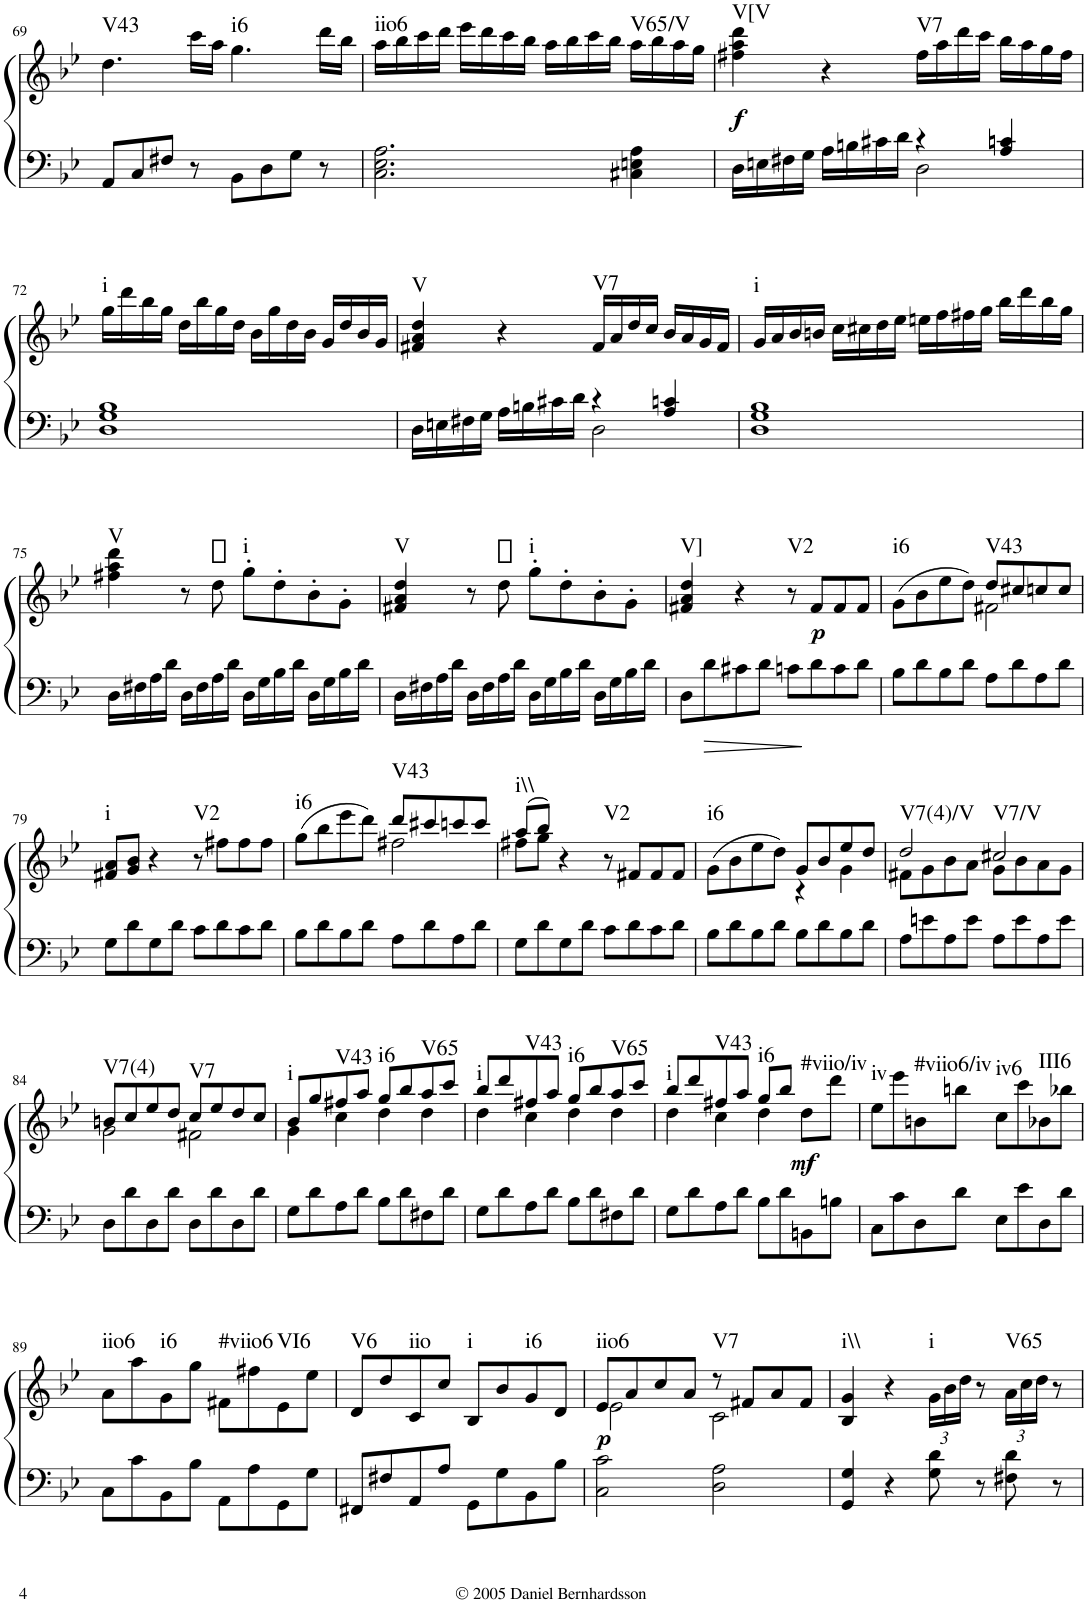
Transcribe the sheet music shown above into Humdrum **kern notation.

**kern	**kern	**dynam	**harte
*part1	*part1	*part1	*part1
*staff2	*staff1	*staff1/2	*
*I"Piano	*	*	*
*I'Pno.	*	*	*
!!LO:PB:g=z
*clefF4	*clefG2	*	*
*k[b-e-]	*k[b-e-]	*	*
*B-:	*B-:	*	*
*M4/4	*M4/4	*	*
*met(c)	*met(c)	*	*
=69	=69	=69	=69
!	!	!	!LO:H:kt=V43
8AA/L	4.dd\	.	N
8C/	.	.	.
8F#X/J	.	.	.
8r	16ccc\LL	.	.
.	16aa\JJ	.	.
!	!	!	!LO:H:kt=i6
8BB-\L	4.gg\	.	N
8D\	.	.	.
8G\J	.	.	.
8r	16ddd\LL	.	.
.	16bb-\JJ	.	.
=70	=70	=70	=70
!	!	!	!LO:H:kt=iio6
2.C\ 2.E-\ 2.A\	16aa\LL	.	N
.	16bb-\	.	.
.	16ccc\	.	.
.	16ddd\JJ	.	.
.	16eee-\LL	.	.
.	16ddd\	.	.
.	16ccc\	.	.
.	16bb-\JJ	.	.
.	16aa\LL	.	.
.	16bb-\	.	.
.	16ccc\	.	.
.	16bb-\JJ	.	.
!	!	!	!LO:H:kt=V65/V
4C#X\ 4En\ 4A\	16aa\LL	.	N
.	16bb-\	.	.
.	16aa\	.	.
.	16gg\JJ	.	.
=71	=71	=71	=71
*^	*	*	*
!	!	!	!LO:DY:b	!LO:H:kt=V[V
16D\LL	2ryy	4ff#X\ 4aa\ 4ddd\	f	N
16En\	.	.	.	.
16F#X\	.	.	.	.
16G\JJ	.	.	.	.
16A\LL	.	4r	.	.
16Bn\	.	.	.	.
16c#X\	.	.	.	.
16d\JJ	.	.	.	.
!	!	!	!	!LO:H:kt=V7
4r	2D\	16ff#\LL	.	N
.	.	16aa\	.	.
.	.	16ddd\	.	.
.	.	16ccc\JJ	.	.
4A/ 4cn/	.	16bb-\LL	.	.
.	.	16aa\	.	.
.	.	16gg\	.	.
.	.	16ff#\JJ	.	.
*v	*v	*	*	*
!!LO:LB:g=z
=72	=72	=72	=72
!	!	!	!LO:H:kt=i
1D 1G 1B-	16gg\LL	.	N
.	16ddd\	.	.
.	16bb-\	.	.
.	16gg\JJ	.	.
.	16dd\LL	.	.
.	16bb-\	.	.
.	16gg\	.	.
.	16dd\JJ	.	.
.	16b-\LL	.	.
.	16gg\	.	.
.	16dd\	.	.
.	16b-\JJ	.	.
.	16g/LL	.	.
.	16dd/	.	.
.	16b-/	.	.
.	16g/JJ	.	.
=73	=73	=73	=73
*^	*	*	*
!	!	!	!	!LO:H:kt=V
16D\LL	2ryy	4f#X/ 4a/ 4dd/	.	N
16En\	.	.	.	.
16F#X\	.	.	.	.
16G\JJ	.	.	.	.
16A\LL	.	4r	.	.
16Bn\	.	.	.	.
16c#X\	.	.	.	.
16d\JJ	.	.	.	.
!	!	!	!	!LO:H:kt=V7
4r	2D\	16f#/LL	.	N
.	.	16a/	.	.
.	.	16dd/	.	.
.	.	16cc/JJ	.	.
4A/ 4cn/	.	16b-/LL	.	.
.	.	16a/	.	.
.	.	16g/	.	.
.	.	16f#/JJ	.	.
*v	*v	*	*	*
=74	=74	=74	=74
!	!	!	!LO:H:kt=i
1D 1G 1B-	16g/LL	.	N
.	16a/	.	.
.	16b-/	.	.
.	16bn/JJ	.	.
.	16cc\LL	.	.
.	16cc#X\	.	.
.	16dd\	.	.
.	16ee-\JJ	.	.
.	16een\LL	.	.
.	16ff\	.	.
.	16ff#X\	.	.
.	16gg\JJ	.	.
.	16bb-\LL	.	.
.	16ddd\	.	.
.	16bb-\	.	.
.	16gg\JJ	.	.
!!LO:LB:g=z
=75	=75	=75	=75
!	!	!	!LO:H:kt=V
16D\LL	4ff#X\ 4aa\ 4ddd\	.	N
16F#X\	.	.	.
16A\	.	.	.
16d\JJ	.	.	.
16D\LL	8r	.	.
16F#\	.	.	.
16A\	8dd\	.	.
16d\JJ	.	.	.
!	!	!	!LO:H:kt=i
16D\LL	8gg'\L	.	N
16G\	.	.	.
16B-\	8dd'\	.	.
16d\JJ	.	.	.
16D\LL	8b-'\	.	.
16G\	.	.	.
16B-\	8g'\J	.	.
16d\JJ	.	.	.
=76	=76	=76	=76
!	!	!	!LO:H:kt=V
16D\LL	4f#X/ 4a/ 4dd/	.	N
16F#X\	.	.	.
16A\	.	.	.
16d\JJ	.	.	.
16D\LL	8r	.	.
16F#\	.	.	.
16A\	8dd\	.	.
16d\JJ	.	.	.
!	!	!	!LO:H:kt=i
16D\LL	8gg'\L	.	N
16G\	.	.	.
16B-\	8dd'\	.	.
16d\JJ	.	.	.
16D\LL	8b-'\	.	.
16G\	.	.	.
16B-\	8g'\J	.	.
16d\JJ	.	.	.
=77	=77	=77	=77
!	!	!	!LO:H:kt=V]
8D\L	4f#X/ 4a/ 4dd/	.	N
8d\	.	.	.
8c#X\	4r	.	.
8d\J	.	.	.
!	!	!	!LO:H:kt=V2
8cn\L	8r	.	N
!	!	!LO:DY:b	!
8d\	8f#/L	p	.
8c\	8f#/	.	.
8d\J	8f#/J	.	.
=78	=78	=78	=78
*	*^	*	*
!	!	!	!	!LO:H:kt=i6
8B-\L	(8g\L	2ryy	.	N
8d\	8b-\	.	.	.
8B-\	8ee-\	.	.	.
8d\J	8dd\J)	.	.	.
!	!	!	!	!LO:H:kt=V43
8A\L	8dd/L	2f#X\	.	N
8d\	8cc#X/	.	.	.
8A\	8ccn/	.	.	.
8d\J	8cc/J	.	.	.
*	*v	*v	*	*
!!LO:LB:g=z
=79	=79	=79	=79
!	!	!	!LO:H:kt=i
8G\L	8f#X/ 8a/L	.	N
8d\	8g/ 8b-/J	.	.
8G\	4r	.	.
8d\J	.	.	.
!	!	!	!LO:H:kt=V2
8c\L	8r	.	N
8d\	8ff#X\L	.	.
8c\	8ff#\	.	.
8d\J	8ff#\J	.	.
=80	=80	=80	=80
*	*^	*	*
!	!	!	!	!LO:H:kt=i6
8B-\L	(8gg\L	2ryy	.	N
8d\	8bb-\	.	.	.
8B-\	8eee-\	.	.	.
8d\J	8ddd\J)	.	.	.
!	!	!	!	!LO:H:kt=V43
8A\L	8ddd/L	2ff#X\	.	N
8d\	8ccc#X/	.	.	.
8A\	8cccn/	.	.	.
8d\J	8ccc/J	.	.	.
=81	=81	=81	=81	=81
!	!	!	!	!LO:H:kt=i\\
8G\L	(8aa/L	8ff#X\L	.	N
8d\	8bb-/J)	8gg\J	.	.
8G\	4r	4ryy	.	.
8d\J	.	.	.	.
!	!	!	!	!LO:H:kt=V2
8c\L	8r	2ryy	.	N
8d\	8f#X/L	.	.	.
8c\	8f#/	.	.	.
8d\J	8f#/J	.	.	.
=82	=82	=82	=82	=82
!	!	!	!	!LO:H:kt=i6
8B-\L	(8g\L	2ryy	.	N
8d\	8b-\	.	.	.
8B-\	8ee-\	.	.	.
8d\J	8dd\J)	.	.	.
8B-\L	8g/L	4r	.	.
8d\	8b-/	.	.	.
8B-\	8ee-/	4g\	.	.
8d\J	8dd/J	.	.	.
=83	=83	=83	=83	=83
!	!	!	!	!LO:H:kt=V7(4)/V
8A\L	2dd/	8f#X\L	.	N
8en\	.	8g\	.	.
8A\	.	8b-\	.	.
8e\J	.	8a\J	.	.
!	!	!	!	!LO:H:kt=V7/V
8A\L	2cc#X/	8g\L	.	N
8e\	.	8b-\	.	.
8A\	.	8a\	.	.
8e\J	.	8g\J	.	.
!!LO:LB:g=z	!!
=84	=84	=84	=84	=84
!	!	!	!	!LO:H:kt=V7(4)
8D\L	8bn/L	2g\	.	N
8d\	8cc/	.	.	.
8D\	8ee-/	.	.	.
8d\J	8dd/J	.	.	.
!	!	!	!	!LO:H:kt=V7
8D\L	8cc/L	2f#X\	.	N
8d\	8ee-/	.	.	.
8D\	8dd/	.	.	.
8d\J	8cc/J	.	.	.
=85	=85	=85	=85	=85
!	!	!	!	!LO:H:kt=i
8G\L	8b-/L	4g\	.	N
8d\	8gg/	.	.	.
!	!	!	!	!LO:H:kt=V43
8A\	8ff#X/	4cc\	.	N
8d\J	8aa/J	.	.	.
!	!	!	!	!LO:H:kt=i6
8B-\L	8gg/L	4dd\	.	N
8d\	8bb-/	.	.	.
!	!	!	!	!LO:H:kt=V65
8F#X\	8aa/	4dd\	.	N
8d\J	8ccc/J	.	.	.
=86	=86	=86	=86	=86
!	!	!	!	!LO:H:kt=i
8G\L	8bb-/L	4dd\	.	N
8d\	8ddd/	.	.	.
!	!	!	!	!LO:H:kt=V43
8A\	8ff#X/	4cc\	.	N
8d\J	8aa/J	.	.	.
!	!	!	!	!LO:H:kt=i6
8B-\L	8gg/L	4dd\	.	N
8d\	8bb-/	.	.	.
!	!	!	!	!LO:H:kt=V65
8F#X\	8aa/	4dd\	.	N
8d\J	8ccc/J	.	.	.
=87	=87	=87	=87	=87
!	!	!	!	!LO:H:kt=i
8G\L	8bb-/L	4dd\	.	N
8d\	8ddd/	.	.	.
!	!	!	!	!LO:H:kt=V43
8A\	8ff#X/	4cc\	.	N
8d\J	8aa/J	.	.	.
!	!	!	!	!LO:H:kt=i6
8B-\L	8gg/L	4dd\	.	N
8d\	8bb-/J	.	.	.
!	!	!	!LO:DY:b	!LO:H:kt=#viio/iv
8BBn\	8dd\L	4ryy	mf	N
8Bn\J	8ddd\J	.	.	.
*	*v	*v	*	*
=88	=88	=88	=88
!	!	!	!LO:H:kt=iv
8C\L	8ee-\L	.	N
8c\	8eee-\	.	.
!	!	!	!LO:H:kt=#viio6/iv
8D\	8bn\	.	N
8d\J	8bbn\J	.	.
!	!	!	!LO:H:kt=iv6
8E-\L	8cc\L	.	N
8e-\	8ccc\	.	.
!	!	!	!LO:H:kt=III6
8D\	8b-X\	.	N
8d\J	8bb-X\J	.	.
!!LO:LB:g=z
=89	=89	=89	=89
!	!	!	!LO:H:kt=iio6
8C\L	8a\L	.	N
8c\	8aa\	.	.
!	!	!	!LO:H:kt=i6
8BB-\	8g\	.	N
8B-\J	8gg\J	.	.
!	!	!	!LO:H:kt=#viio6
8AA\L	8f#X\L	.	N
8A\	8ff#X\	.	.
!	!	!	!LO:H:kt=VI6
8GG\	8e-\	.	N
8G\J	8ee-\J	.	.
=90	=90	=90	=90
!	!	!	!LO:H:kt=V6
8FF#X/L	8d/L	.	N
8F#X/	8dd/	.	.
!	!	!	!LO:H:kt=iio
8AA/	8c/	.	N
8A/J	8cc/J	.	.
!	!	!	!LO:H:kt=i
8GG\L	8B-/L	.	N
8G\	8b-/	.	.
!	!	!	!LO:H:kt=i6
8BB-\	8g/	.	N
8B-\J	8d/J	.	.
=91	=91	=91	=91
*	*^	*	*
!	!	!	!LO:DY:b	!LO:H:kt=iio6
2C\ 2c\	8e-/L	2e-\	p	N
.	8a/	.	.	.
.	8cc/	.	.	.
.	8a/J	.	.	.
!	!	!	!	!LO:H:kt=V7
2D\ 2A\	8r	2c\	.	N
.	8f#X/L	.	.	.
.	8a/	.	.	.
.	8f#/J	.	.	.
*	*v	*v	*	*
=92	=92	=92	=92
!	!	!	!LO:H:kt=i\\
4GG/ 4G/	4B-/ 4g/	.	N
4r	4r	.	.
*	*Xbrackettup	*	*
!	!	!	!LO:H:kt=i
8G\ 8d\	24g\LL	.	N
.	24b-\	.	.
.	24dd\JJ	.	.
8r	8r	.	.
!	!	!	!LO:H:kt=V65
8F#X\ 8d\	24a\LL	.	N
.	24cc\	.	.
.	24dd\JJ	.	.
8r	8r	.	.
=	=	=	=
*-	*-	*-	*-
